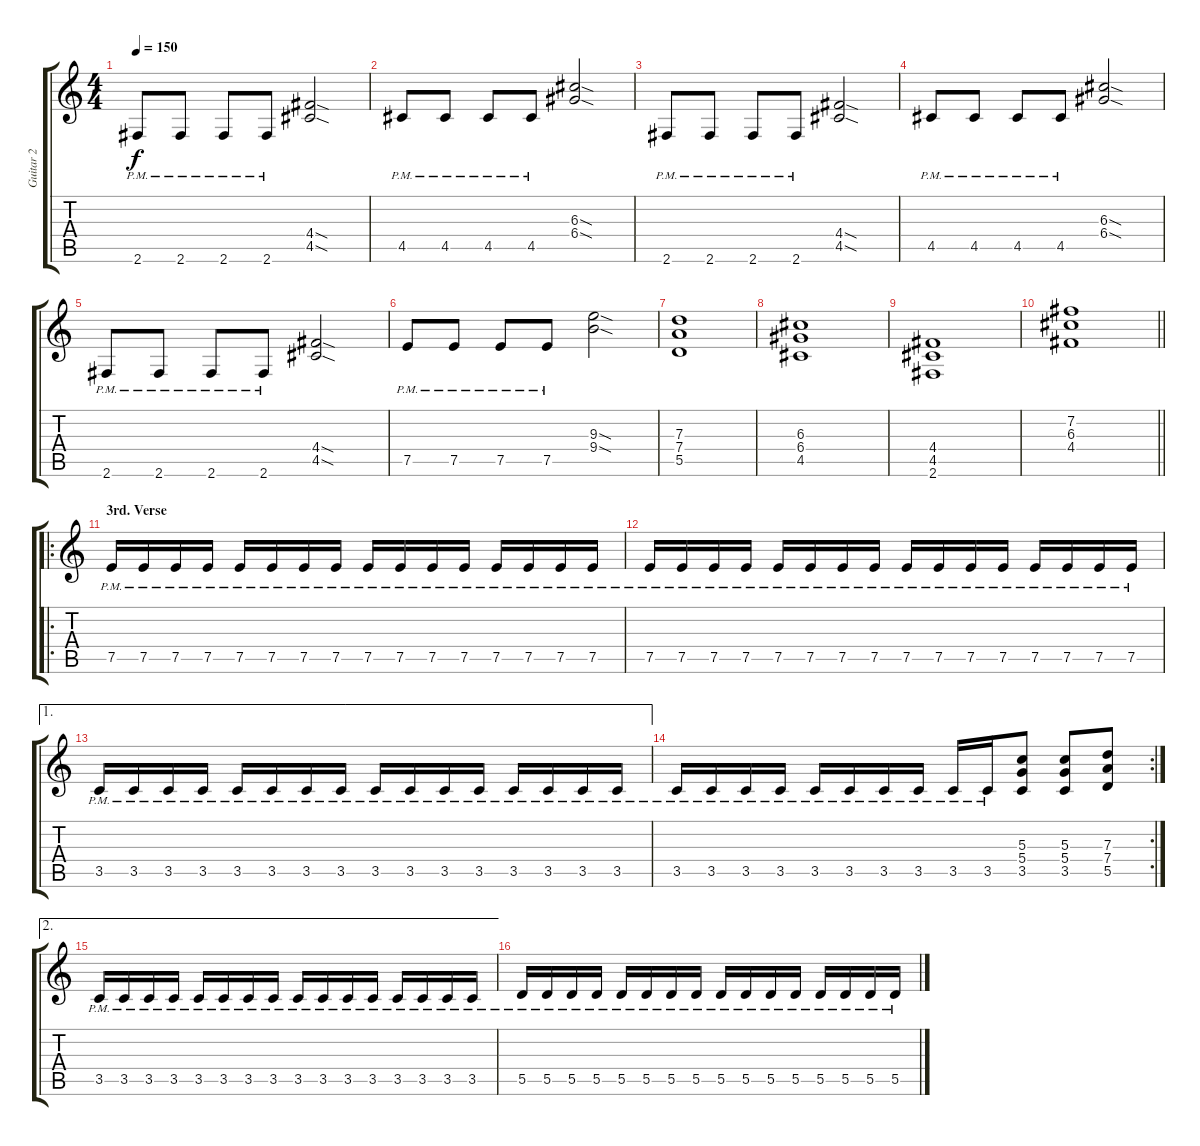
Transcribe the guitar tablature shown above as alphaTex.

\track ("Guitar 2" "Guitar 2") {instrument overdrivenguitar}
\staff {score tabs}
\tuning (E4 B3 G3 D3 A2 E2) {hide}
\ts (4 4)
\tempo 150
\clef g2
\ks c
2.6{pm}.8{dy f} 2.6{pm}.8 2.6{pm}.8 2.6{pm}.8 (4.4{sod} 4.5{sod}).2 |
4.5{pm}.8 4.5{pm}.8 4.5{pm}.8 4.5{pm}.8 (6.3{sod} 6.4{sod}).2 |
2.6{pm}.8 2.6{pm}.8 2.6{pm}.8 2.6{pm}.8 (4.4{sod} 4.5{sod}).2 |
4.5{pm}.8 4.5{pm}.8 4.5{pm}.8 4.5{pm}.8 (6.3{sod} 6.4{sod}).2 |
2.6{pm}.8 2.6{pm}.8 2.6{pm}.8 2.6{pm}.8 (4.4{sod} 4.5{sod}).2 |
7.5{pm}.8 7.5{pm}.8 7.5{pm}.8 7.5{pm}.8 (9.3{sod} 9.4{sod}).2 |
(7.3 7.4 5.5).1 |
(6.3 6.4 4.5).1 |
(4.4 4.5 2.6).1 |
\barLineRight lightlight
(7.2 6.3 4.4).1 |
\ro
\section ("" "3rd. Verse")
7.5{pm}.16 7.5{pm}.16 7.5{pm}.16 7.5{pm}.16 7.5{pm}.16 7.5{pm}.16 7.5{pm}.16 7.5{pm}.16 7.5{pm}.16 7.5{pm}.16 7.5{pm}.16 7.5{pm}.16 7.5{pm}.16 7.5{pm}.16 7.5{pm}.16 7.5{pm}.16 |
7.5{pm}.16 7.5{pm}.16 7.5{pm}.16 7.5{pm}.16 7.5{pm}.16 7.5{pm}.16 7.5{pm}.16 7.5{pm}.16 7.5{pm}.16 7.5{pm}.16 7.5{pm}.16 7.5{pm}.16 7.5{pm}.16 7.5{pm}.16 7.5{pm}.16 7.5{pm}.16 |
\ae 1
3.5{pm}.16 3.5{pm}.16 3.5{pm}.16 3.5{pm}.16 3.5{pm}.16 3.5{pm}.16 3.5{pm}.16 3.5{pm}.16 3.5{pm}.16 3.5{pm}.16 3.5{pm}.16 3.5{pm}.16 3.5{pm}.16 3.5{pm}.16 3.5{pm}.16 3.5{pm}.16 |
\rc 2
3.5{pm}.16 3.5{pm}.16 3.5{pm}.16 3.5{pm}.16 3.5{pm}.16 3.5{pm}.16 3.5{pm}.16 3.5{pm}.16 3.5{pm}.16 3.5{pm}.16 (5.3 5.4 3.5).8 (5.3 5.4 3.5).8 (7.3 7.4 5.5).8 |
\ae 2
3.5{pm}.16 3.5{pm}.16 3.5{pm}.16 3.5{pm}.16 3.5{pm}.16 3.5{pm}.16 3.5{pm}.16 3.5{pm}.16 3.5{pm}.16 3.5{pm}.16 3.5{pm}.16 3.5{pm}.16 3.5{pm}.16 3.5{pm}.16 3.5{pm}.16 3.5{pm}.16 |
5.5{pm}.16 5.5{pm}.16 5.5{pm}.16 5.5{pm}.16 5.5{pm}.16 5.5{pm}.16 5.5{pm}.16 5.5{pm}.16 5.5{pm}.16 5.5{pm}.16 5.5{pm}.16 5.5{pm}.16 5.5{pm}.16 5.5{pm}.16 5.5{pm}.16 5.5{pm}.16
